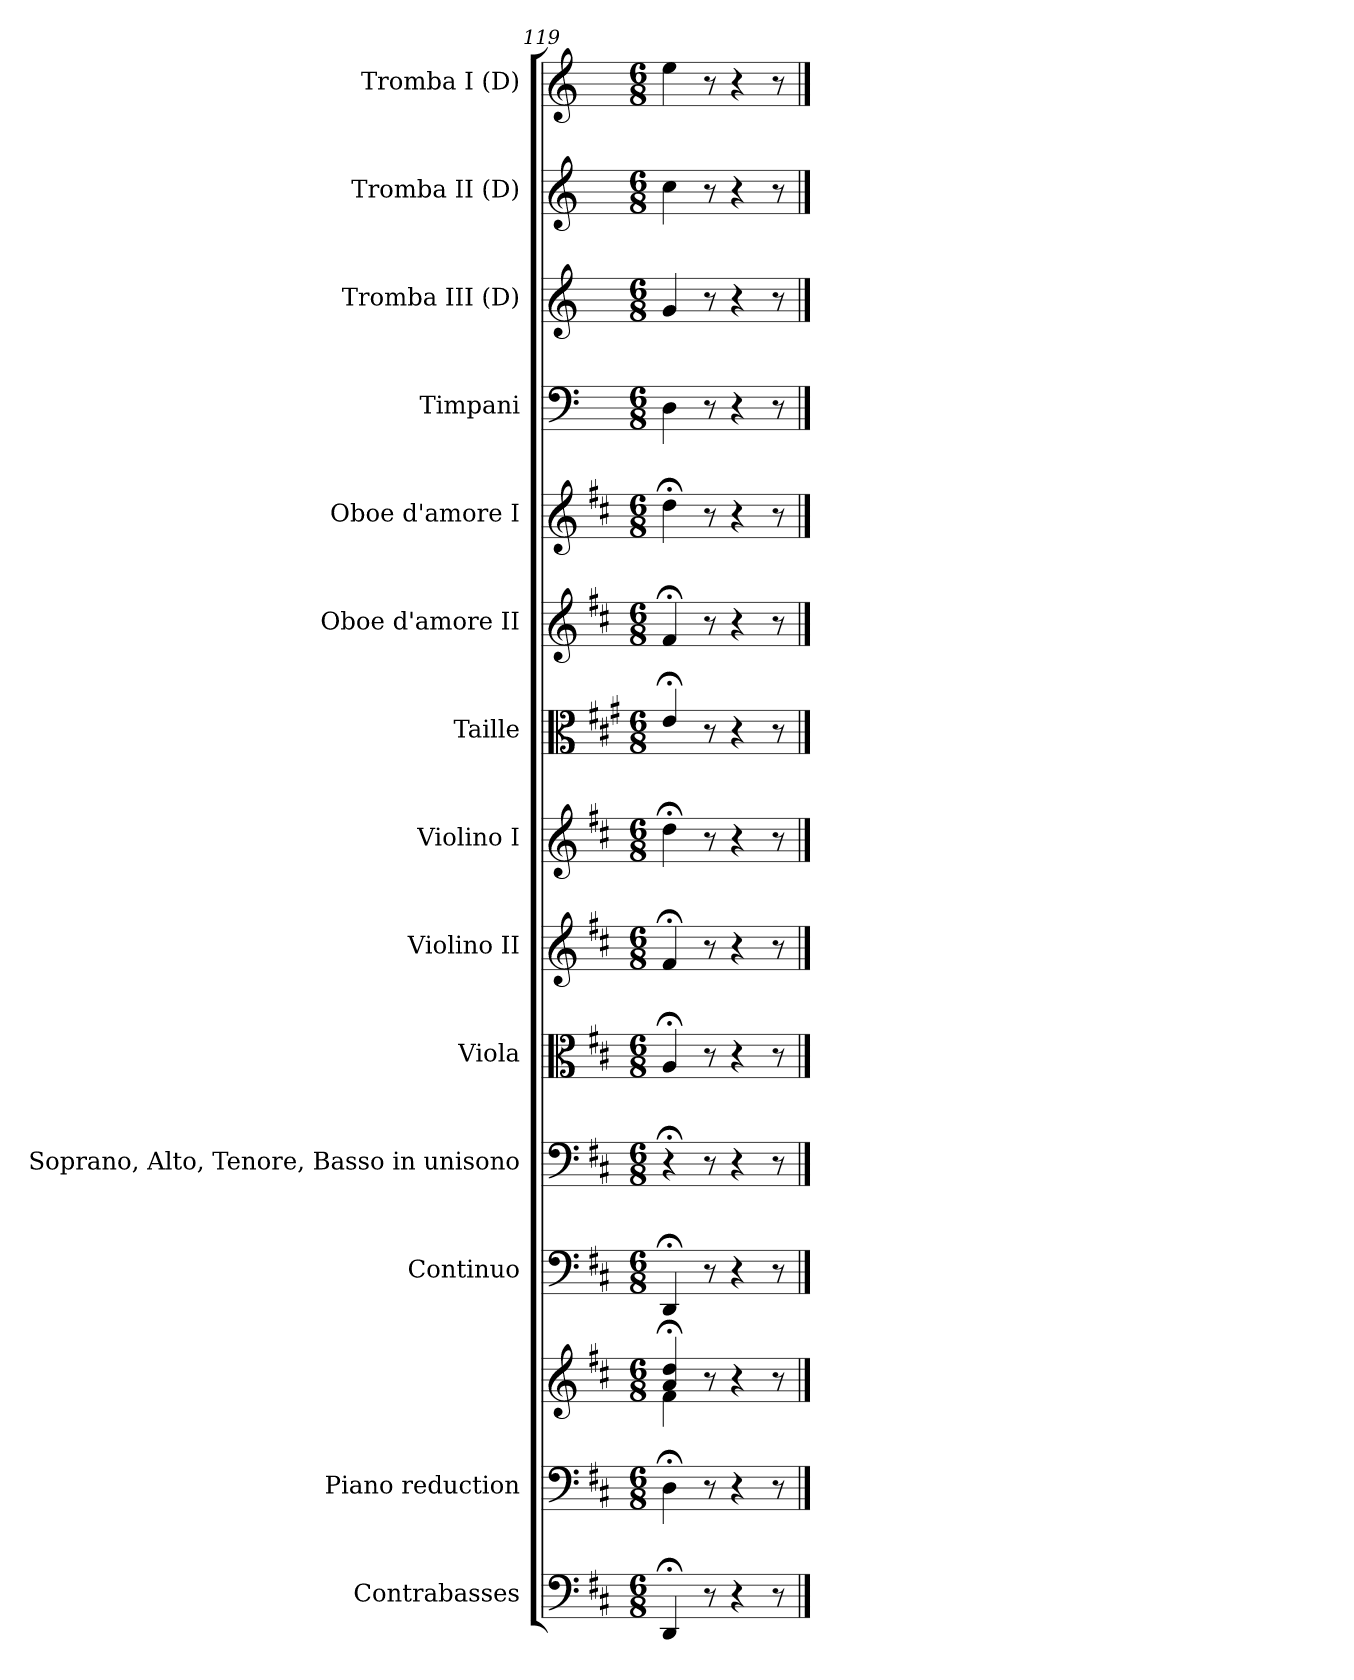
**kern	**kern	**kern	**kern	**kern	**kern	**kern	**kern	**kern	**kern	**kern	**kern	**kern	**kern	**kern
*part14	*part13	*part13	*part12	*part11	*part10	*part9	*part8	*part7	*part6	*part5	*part4	*part3	*part2	*part1
*staff15	*staff14	*staff13	*staff12	*staff11	*staff10	*staff9	*staff8	*staff7	*staff6	*staff5	*staff4	*staff3	*staff2	*staff1
*I"Contrabasses	*I"Piano reduction	*	*I"Continuo	*I"Soprano, Alto, Tenore, Basso in unisono	*I"Viola	*I"Violino II	*I"Violino I	*I"Taille	*I"Oboe d'amore II	*I"Oboe d'amore I	*I"Timpani	*I"Tromba III (D)	*I"Tromba II (D)	*I"Tromba I (D)
*I'Cbs.	*I'Pno	*	*	*	*	*	*	*	*I'Ob	*I'Ob	*I'Timp	*	*	*
*clefF4	*clefF4	*clefG2	*clefF4	*clefF4	*clefC3	*clefG2	*clefG2	*clefC3	*clefG2	*clefG2	*clefF4	*clefG2	*clefG2	*clefG2
*ITrd7c12	*	*	*	*	*	*	*	*ITrd4c7	*	*	*	*ITrd-1c-2	*ITrd-1c-2	*ITrd-1c-2
*k[f#c#]	*k[f#c#]	*k[f#c#]	*k[f#c#]	*k[f#c#]	*k[f#c#]	*k[f#c#]	*k[f#c#]	*k[f#c#]	*k[f#c#]	*k[f#c#]	*k[]	*k[f#c#]	*k[f#c#]	*k[f#c#]
*M6/8	*M6/8	*M6/8	*M6/8	*M6/8	*M6/8	*M6/8	*M6/8	*M6/8	*M6/8	*M6/8	*M6/8	*M6/8	*M6/8	*M6/8
=119	=119	=119	=119	=119	=119	=119	=119	=119	=119	=119	=119	=119	=119	=119
*	*	*^	*	*	*	*	*	*	*	*	*	*	*	*
4DDD;</	4D;<\	4a/;< 4dd/;<	4f#\	4DD;</	4r;<	4A;</	4f#;</	4dd;<\	4A;</	4f#;</	4dd;<\	4D\	4a/	4dd\	4ff#\
8r	8r	8r	8ryy	8r	8r	8r	8r	8r	8r	8r	8r	8r	8r	8r	8r
4r	4r	4r	4ryy	4r	4r	4r	4r	4r	4r	4r	4r	4r	4r	4r	4r
8r	8r	8r	8ryy	8r	8r	8r	8r	8r	8r	8r	8r	8r	8r	8r	8r
*	*	*v	*v	*	*	*	*	*	*	*	*	*	*	*	*
==	==	==	==	==	==	==	==	==	==	==	==	==	==	==
*-	*-	*-	*-	*-	*-	*-	*-	*-	*-	*-	*-	*-	*-	*-
